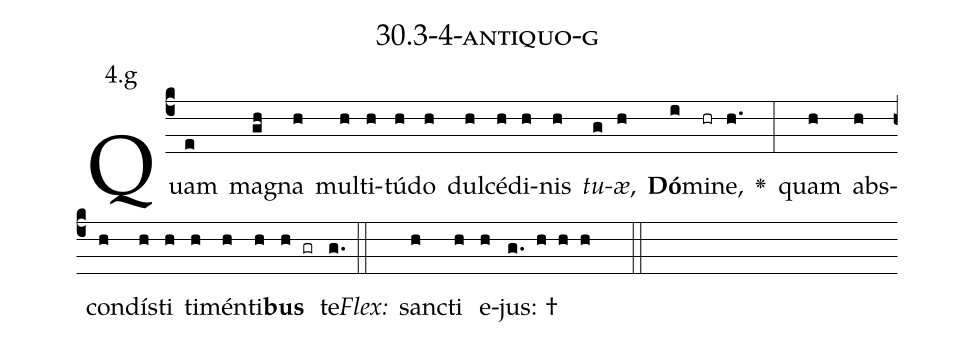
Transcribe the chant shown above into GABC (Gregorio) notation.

name: 30.3-4-antiquo-g;
annotation: 4.g;
%%
(c4)Quam(e) ma(gh)gna(h) mul(h)ti(h)tú(h)do(h) dul(h)cé(h)di(h)nis(h) <i>tu</i>(g)<i>æ</i>,(h) <b>Dó</b>(i)mi(hr)ne,(h.) <v>\greheightstar</v>(:) quam(h) abs(h)con(h)dís(h)ti(h) ti(h)mén(h)ti(h)<b>bus</b>(h gr) te.(g.) (::)
<i>Flex:</i>()  sanc(h)ti(h) e(h)jus: †(g. h h h  ::)

%E(h) u(h) o(h) u(h) a(h) e.(g.) (::)
